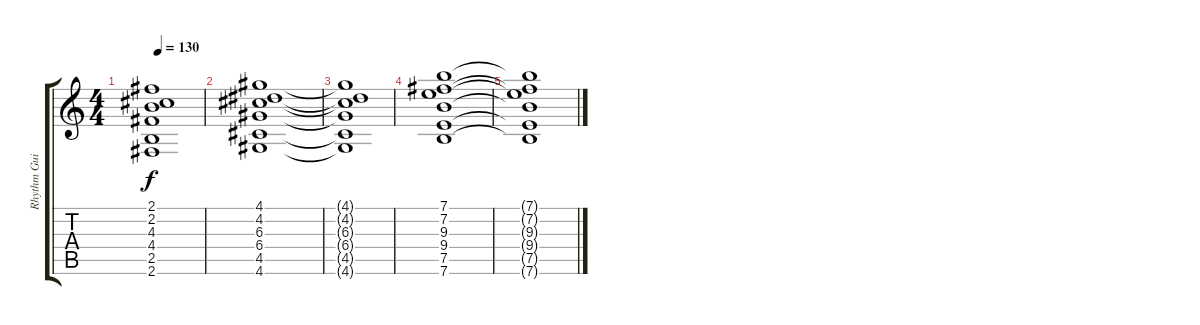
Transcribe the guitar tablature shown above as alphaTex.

\track ("Rhythm Guitar (Nashville Tuning)" "Rhythm Gui") {instrument acousticguitarsteel}
\staff {score tabs}
\tuning (E4 B3 G3 D3 A2 E2) {hide}
\ts (4 4)
\tempo 130
\clef g2
\ks c
(2.1{t} 2.2{t} 4.3{t} 4.4{t} 2.5{t} 2.6{t}).1{dy f} |
(4.1 4.2 6.3 6.4 4.5 4.6).1 |
(4.1{t} 4.2{t} 6.3{t} 6.4{t} 4.5{t} 4.6{t}).1 |
(7.1 7.2 9.3 9.4 7.5 7.6).1 |
(7.1{t} 7.2{t} 9.3{t} 9.4{t} 7.5{t} 7.6{t}).1
